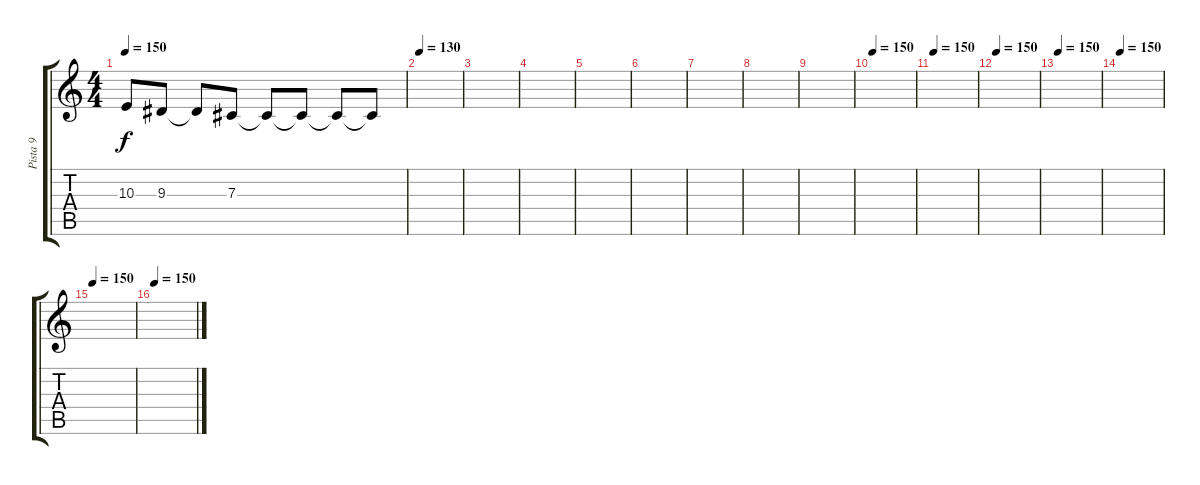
\track ("Pista 9" "Pista 9") {instrument stringensemble1}
\staff {score tabs}
\tuning (Eb4 Bb3 Gb3 Db3 Ab2 Eb2) {hide}
\ts (4 4)
\tempo 150
\clef g2
\ks c
10.3.8{dy f} 9.3.8 9.3{t}.8 7.3.8 7.3{t}.8 7.3{t}.8 7.3{t}.8 7.3{t}.8 |
\tempo 130
|
|
|
|
|
|
|
|
\tempo 150
|
\tempo 150
|
\tempo 150
|
\tempo 150
|
\tempo 150
|
\tempo 150
|
\tempo 150
